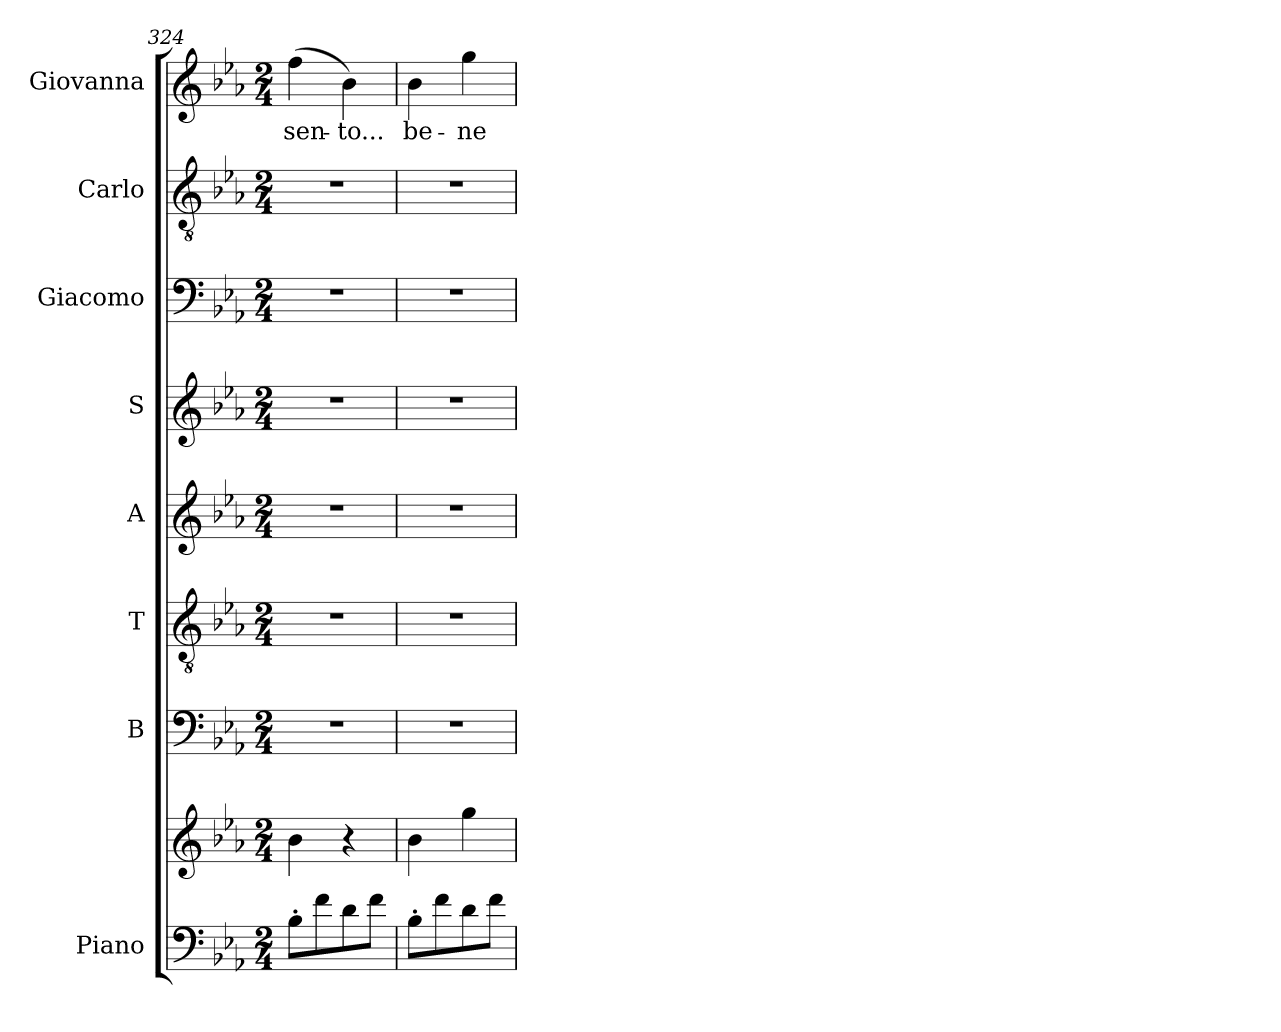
**kern	**kern	**kern	**kern	**kern	**kern	**kern	**kern	**kern	**text
*part8	*part8	*part7	*part6	*part5	*part4	*part3	*part2	*part1	*part1
*staff9	*staff8	*staff7	*staff6	*staff5	*staff4	*staff3	*staff2	*staff1	*staff1
*I"Piano	*	*I"B	*I"T	*I"A	*I"S	*I"Giacomo	*I"Carlo	*I"Giovanna	*
*I'Pno	*	*I'B	*I'T	*I'A	*I'S	*	*	*	*
*clefF4	*clefG2	*clefF4	*clefGv2	*clefG2	*clefG2	*clefF4	*clefGv2	*clefG2	*
*k[b-e-a-]	*k[b-e-a-]	*k[b-e-a-]	*k[b-e-a-]	*k[b-e-a-]	*k[b-e-a-]	*k[b-e-a-]	*k[b-e-a-]	*k[b-e-a-]	*
*M2/4	*M2/4	*M2/4	*M2/4	*M2/4	*M2/4	*M2/4	*M2/4	*M2/4	*
=324	=324	=324	=324	=324	=324	=324	=324	=324	=324
!	!	!	!	!	!	!	!	!	!LO:LY:b
8B-'\L	4b-\	2r	2r	2r	2r	2r	2r	(4ff\	sen-
8f\	.	.	.	.	.	.	.	.	.
!	!	!	!	!	!	!	!	!	!LO:LY:b
8d\	4r	.	.	.	.	.	.	4b-\)	-to...
8f\J	.	.	.	.	.	.	.	.	.
=325	=325	=325	=325	=325	=325	=325	=325	=325	=325
!	!	!	!	!	!	!	!	!	!LO:LY:b
8B-'\L	4b-\	2r	2r	2r	2r	2r	2r	4b-\	be-
8f\	.	.	.	.	.	.	.	.	.
!	!	!	!	!	!	!	!	!	!LO:LY:b
8d\	4gg\	.	.	.	.	.	.	4gg\	-ne
8f\J	.	.	.	.	.	.	.	.	.
=	=	=	=	=	=	=	=	=	=
*-	*-	*-	*-	*-	*-	*-	*-	*-	*-
